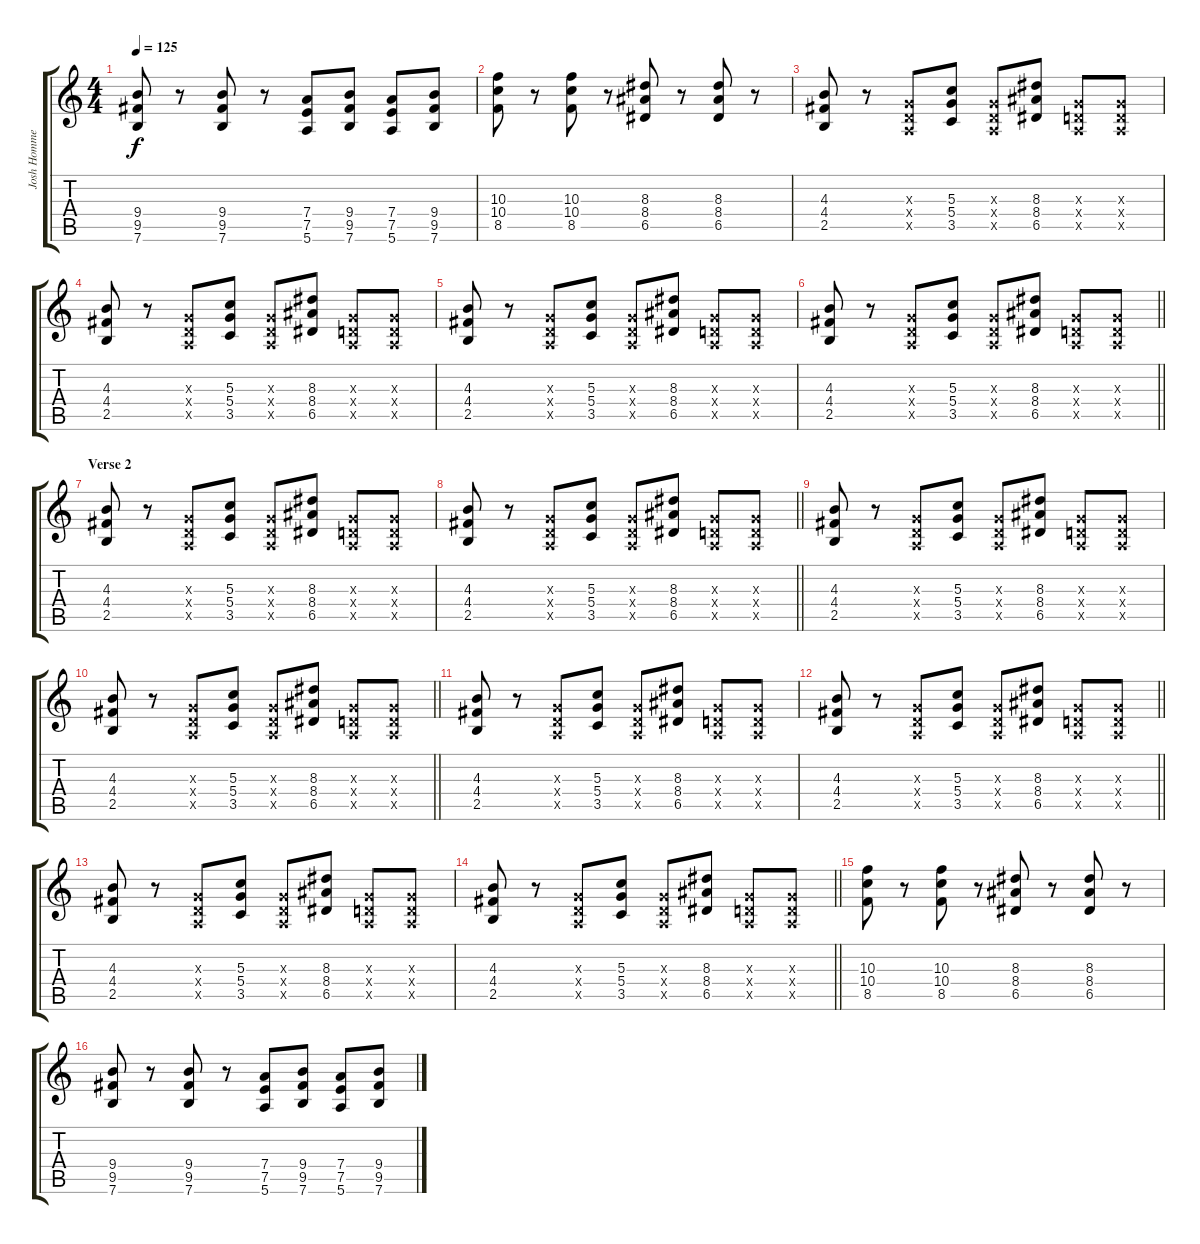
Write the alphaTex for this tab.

\track ("Josh Homme" "Josh Homme") {instrument overdrivenguitar}
\staff {score tabs}
\tuning (E4 B3 G3 D3 A2 E2) {hide}
\ts (4 4)
\tempo 125
\clef g2
\ks c
(9.4 9.5 7.6).8{dy f} r.8 (9.4 9.5 7.6).8 r.8 (7.4 7.5 5.6).8 (9.4 9.5 7.6).8 (7.4 7.5 5.6).8 (9.4 9.5 7.6).8 |
(10.3 10.4 8.5).8 r.8 (10.3 10.4 8.5).8 r.8 (8.3 8.4 6.5).8 r.8 (8.3 8.4 6.5).8 r.8 |
(4.3 4.4 2.5).8 r.8 (0.3{x} 0.4{x} 0.5{x}).8 (5.3 5.4 3.5).8 (0.3{x} 0.4{x} 0.5{x}).8 (8.3 8.4 6.5).8 (0.3{x} 0.4{x} 0.5{x}).8 (0.3{x} 0.4{x} 0.5{x}).8 |
(4.3 4.4 2.5).8 r.8 (0.3{x} 0.4{x} 0.5{x}).8 (5.3 5.4 3.5).8 (0.3{x} 0.4{x} 0.5{x}).8 (8.3 8.4 6.5).8 (0.3{x} 0.4{x} 0.5{x}).8 (0.3{x} 0.4{x} 0.5{x}).8 |
(4.3 4.4 2.5).8 r.8 (0.3{x} 0.4{x} 0.5{x}).8 (5.3 5.4 3.5).8 (0.3{x} 0.4{x} 0.5{x}).8 (8.3 8.4 6.5).8 (0.3{x} 0.4{x} 0.5{x}).8 (0.3{x} 0.4{x} 0.5{x}).8 |
\barLineRight lightlight
(4.3 4.4 2.5).8 r.8 (0.3{x} 0.4{x} 0.5{x}).8 (5.3 5.4 3.5).8 (0.3{x} 0.4{x} 0.5{x}).8 (8.3 8.4 6.5).8 (0.3{x} 0.4{x} 0.5{x}).8 (0.3{x} 0.4{x} 0.5{x}).8 |
\section ("" "Verse 2")
(4.3 4.4 2.5).8 r.8 (0.3{x} 0.4{x} 0.5{x}).8 (5.3 5.4 3.5).8 (0.3{x} 0.4{x} 0.5{x}).8 (8.3 8.4 6.5).8 (0.3{x} 0.4{x} 0.5{x}).8 (0.3{x} 0.4{x} 0.5{x}).8 |
\barLineRight lightlight
(4.3 4.4 2.5).8 r.8 (0.3{x} 0.4{x} 0.5{x}).8 (5.3 5.4 3.5).8 (0.3{x} 0.4{x} 0.5{x}).8 (8.3 8.4 6.5).8 (0.3{x} 0.4{x} 0.5{x}).8 (0.3{x} 0.4{x} 0.5{x}).8 |
(4.3 4.4 2.5).8 r.8 (0.3{x} 0.4{x} 0.5{x}).8 (5.3 5.4 3.5).8 (0.3{x} 0.4{x} 0.5{x}).8 (8.3 8.4 6.5).8 (0.3{x} 0.4{x} 0.5{x}).8 (0.3{x} 0.4{x} 0.5{x}).8 |
\barLineRight lightlight
(4.3 4.4 2.5).8 r.8 (0.3{x} 0.4{x} 0.5{x}).8 (5.3 5.4 3.5).8 (0.3{x} 0.4{x} 0.5{x}).8 (8.3 8.4 6.5).8 (0.3{x} 0.4{x} 0.5{x}).8 (0.3{x} 0.4{x} 0.5{x}).8 |
(4.3 4.4 2.5).8 r.8 (0.3{x} 0.4{x} 0.5{x}).8 (5.3 5.4 3.5).8 (0.3{x} 0.4{x} 0.5{x}).8 (8.3 8.4 6.5).8 (0.3{x} 0.4{x} 0.5{x}).8 (0.3{x} 0.4{x} 0.5{x}).8 |
\barLineRight lightlight
(4.3 4.4 2.5).8 r.8 (0.3{x} 0.4{x} 0.5{x}).8 (5.3 5.4 3.5).8 (0.3{x} 0.4{x} 0.5{x}).8 (8.3 8.4 6.5).8 (0.3{x} 0.4{x} 0.5{x}).8 (0.3{x} 0.4{x} 0.5{x}).8 |
(4.3 4.4 2.5).8 r.8 (0.3{x} 0.4{x} 0.5{x}).8 (5.3 5.4 3.5).8 (0.3{x} 0.4{x} 0.5{x}).8 (8.3 8.4 6.5).8 (0.3{x} 0.4{x} 0.5{x}).8 (0.3{x} 0.4{x} 0.5{x}).8 |
\barLineRight lightlight
(4.3 4.4 2.5).8 r.8 (0.3{x} 0.4{x} 0.5{x}).8 (5.3 5.4 3.5).8 (0.3{x} 0.4{x} 0.5{x}).8 (8.3 8.4 6.5).8 (0.3{x} 0.4{x} 0.5{x}).8 (0.3{x} 0.4{x} 0.5{x}).8 |
(10.3 10.4 8.5).8 r.8 (10.3 10.4 8.5).8 r.8 (8.3 8.4 6.5).8 r.8 (8.3 8.4 6.5).8 r.8 |
(9.4 9.5 7.6).8 r.8 (9.4 9.5 7.6).8 r.8 (7.4 7.5 5.6).8 (9.4 9.5 7.6).8 (7.4 7.5 5.6).8 (9.4 9.5 7.6).8
